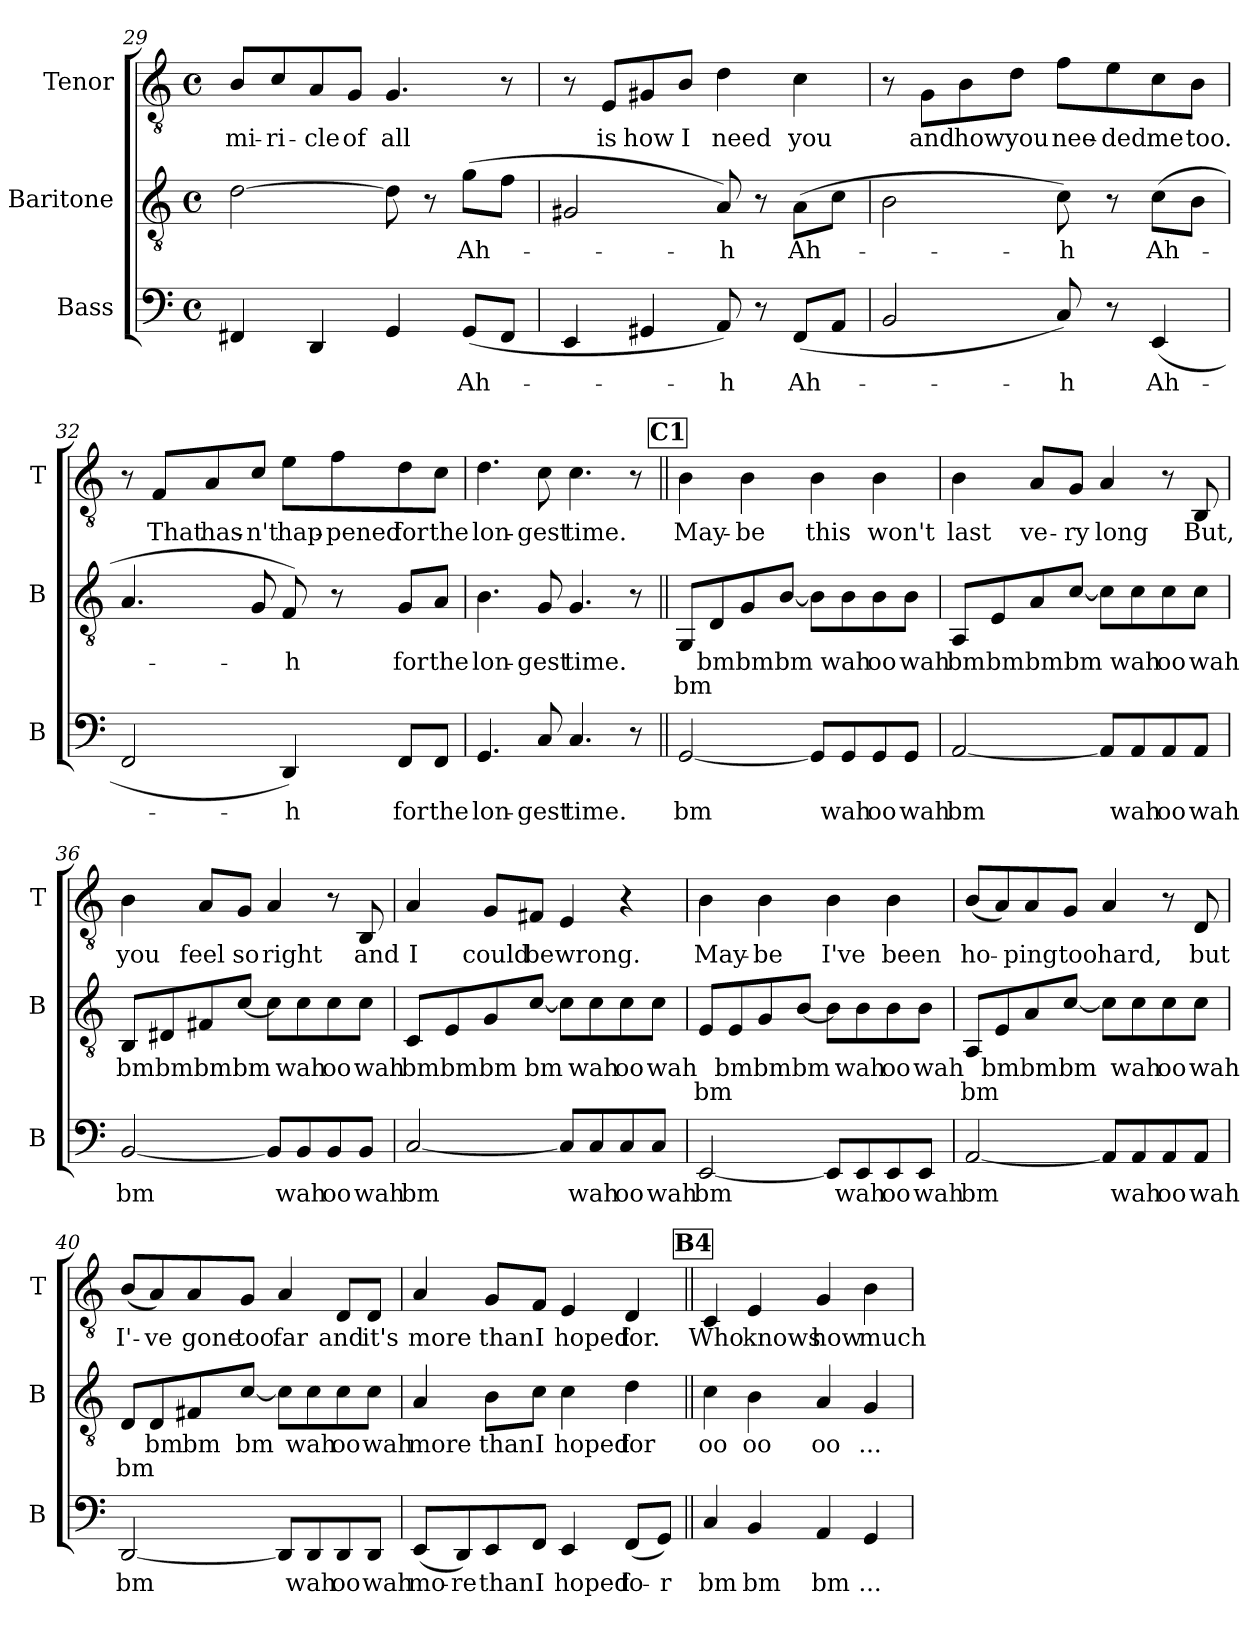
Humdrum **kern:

**kern	**text	**kern	**text	**text	**kern	**text
*part3	*part3	*part2	*part2	*part2	*part1	*part1
*staff3	*staff3	*staff2	*staff2	*staff2	*staff1	*staff1
*I"Bass	*	*I"Baritone	*	*	*I"Tenor	*
*I'B	*	*I'B	*	*	*I'T	*
*clefF4	*	*clefGv2	*	*	*clefGv2	*
*k[]	*	*k[]	*	*	*k[]	*
*M4/4	*	*M4/4	*	*	*M4/4	*
*met(c)	*	*met(c)	*	*	*met(c)	*
=29	=29	=29	=29	=29	=29	=29
4FF#X/	.	[2d\	.	.	8B/L	mi-
.	.	.	.	.	8c/	-ri-
4DD/	.	.	.	.	8A/	-cle
.	.	.	.	.	8G/J	of
4GG/	.	8d\]	.	.	4.G/	all
.	.	8r	.	.	.	.
(8GG/L	Ah-	(8g\L	Ah-	.	.	.
8FF#/J	.	8f\J	.	.	8r	.
!!LO:LB:g=z
=30	=30	=30	=30	=30	=30	=30
4EE/	.	2G#X/	.	.	8r	.
.	.	.	.	.	8E/L	is
4GG#X/	.	.	.	.	8G#X/	how
.	.	.	.	.	8B/J	I
8AA/)	-h	8A/)	-h	.	4d\	need
8r	.	8r	.	.	.	.
(8FF/L	Ah-	(8A\L	Ah-	.	4c\	you
8AA/J	.	8c\J	.	.	.	.
=31	=31	=31	=31	=31	=31	=31
2BB/	.	2B\	.	.	8r	.
.	.	.	.	.	8G\L	and
.	.	.	.	.	8B\	how
.	.	.	.	.	8d\J	you
8C/)	-h	8c\)	-h	.	8f\L	nee-
8r	.	8r	.	.	8e\	-ded
(4EE/	Ah-	(8c\L	Ah-	.	8c\	me
.	.	8B\J	.	.	8B\J	too.
=32	=32	=32	=32	=32	=32	=32
2FF/	.	4.A/	.	.	8r	.
.	.	.	.	.	8F/L	That
.	.	.	.	.	8A/	has-
.	.	8G/	.	.	8c/J	-n't
4DD/)	-h	8F/)	-h	.	8e\L	hap-
.	.	8r	.	.	8f\	-pened
8FF/L	for	8G/L	for	.	8d\	for
8FF/J	the	8A/J	the	.	8c\J	the
=33	=33	=33	=33	=33	=33	=33
4.GG/	lon-	4.B\	lon-	.	4.d\	lon-
8C/	-gest	8G/	-gest	.	8c\	-gest
4.C/	time.	4.G/	time.	.	4.c\	time.
8r	.	8r	.	.	8r	.
!!LO:LB:g=z
!!LO:REH:place=s1:a:B:fs=14:t=C1
=34||	=34||	=34||	=34||	=34||	=34||	=34||
[2GG/	bm	8GG/L	.	bm	4B\	May-
.	.	8D/	bm	.	.	.
.	.	8G/	bm	.	4B\	-be
.	.	[8B/J	bm	.	.	.
8GG/L]	.	8B\L]	.	.	4B\	this
8GG/	wah	8B\	wah	.	.	.
8GG/	oo	8B\	oo	.	4B\	won't
8GG/J	wah	8B\J	wah	.	.	.
=35	=35	=35	=35	=35	=35	=35
[2AA/	bm	8AA/L	bm	.	4B\	last
.	.	8E/	bm	.	.	.
.	.	8A/	bm	.	8A/L	ve-
.	.	[8c/J	bm	.	8G/J	-ry
8AA/L]	.	8c\L]	.	.	4A/	long
8AA/	wah	8c\	wah	.	.	.
8AA/	oo	8c\	oo	.	8r	.
8AA/J	wah	8c\J	wah	.	8BB/	But,
=36	=36	=36	=36	=36	=36	=36
[2BB/	bm	8BB/L	bm	.	4B\	you
.	.	8D#X/	bm	.	.	.
.	.	8F#X/	bm	.	8A/L	feel
.	.	[8c/J	bm	.	8G/J	so
8BB/L]	.	8c\L]	.	.	4A/	right
8BB/	wah	8c\	wah	.	.	.
8BB/	oo	8c\	oo	.	8r	.
8BB/J	wah	8c\J	wah	.	8BB/	and
=37	=37	=37	=37	=37	=37	=37
[2C/	bm	8C/L	bm	.	4A/	I
.	.	8E/	bm	.	.	.
.	.	8G/	bm	.	8G/L	could
.	.	[8c/J	bm	.	8F#X/J	be
8C/L]	.	8c\L]	.	.	4E/	wrong.
8C/	wah	8c\	wah	.	.	.
8C/	oo	8c\	oo	.	4r	.
8C/J	wah	8c\J	wah	.	.	.
!!LO:PB:g=z
=38	=38	=38	=38	=38	=38	=38
[2EE/	bm	8E/L	.	bm	4B\	May-
.	.	8E/	bm	.	.	.
.	.	8G/	bm	.	4B\	-be
.	.	[8B/J	bm	.	.	.
8EE/L]	.	8B\L]	.	.	4B\	I've
8EE/	wah	8B\	wah	.	.	.
8EE/	oo	8B\	oo	.	4B\	been
8EE/J	wah	8B\J	wah	.	.	.
=39	=39	=39	=39	=39	=39	=39
[2AA/	bm	8AA/L	.	bm	(8B/L	ho-
.	.	8E/	bm	.	8A/)	.
.	.	8A/	bm	.	8A/	-ping
.	.	[8c/J	bm	.	8G/J	too
8AA/L]	.	8c\L]	.	.	4A/	hard,
8AA/	wah	8c\	wah	.	.	.
8AA/	oo	8c\	oo	.	8r	.
8AA/J	wah	8c\J	wah	.	8D/	but
=40	=40	=40	=40	=40	=40	=40
[2DD/	bm	8D/L	.	bm	(8B/L	I'-
.	.	8D/	bm	.	8A/)	-ve
.	.	8F#X/	bm	.	8A/	gone
.	.	[8c/J	bm	.	8G/J	too
8DD/L]	.	8c\L]	.	.	4A/	far
8DD/	wah	8c\	wah	.	.	.
8DD/	oo	8c\	oo	.	8D/L	and
8DD/J	wah	8c\J	wah	.	8D/J	it's
=41	=41	=41	=41	=41	=41	=41
(8EE/L	mo-	4A/	more	.	4A/	more
8DD/)	-re	.	.	.	.	.
8EE/	than	8B\L	than	.	8G/L	than
8FF/J	I	8c\J	I	.	8F/J	I
4EE/	hoped	4c\	hoped	.	4E/	hoped
(8FF/L	fo-	4d\	for	.	4D/	for.
8GG/J)	-r	.	.	.	.	.
!!LO:LB:g=z
!!LO:REH:place=s1:a:B:fs=14:t=B4
=42||	=42||	=42||	=42||	=42||	=42||	=42||
4C/	bm	4c\	oo	.	4C/	Who
4BB/	bm	4B\	oo	.	4E/	knows
4AA/	bm	4A/	oo	.	4G/	how
4GG/	...	4G/	...	.	4B\	much
=	=	=	=	=	=	=
*-	*-	*-	*-	*-	*-	*-
